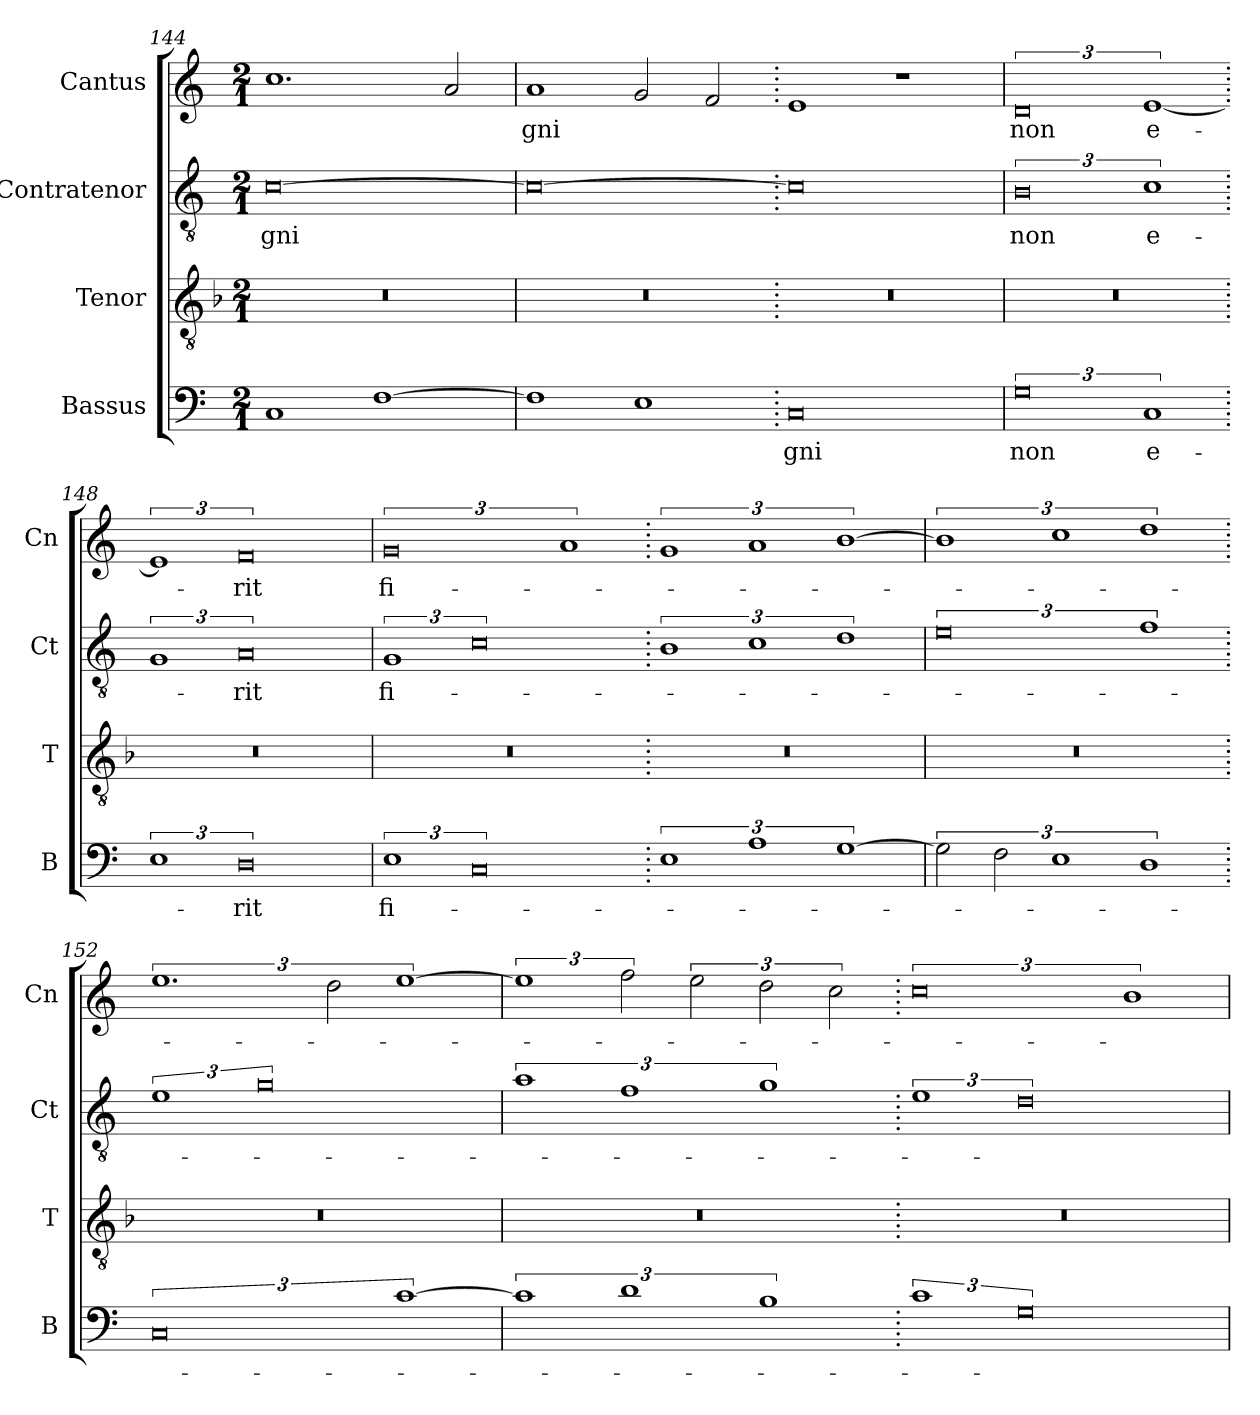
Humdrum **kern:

**kern	**text	**kern	**kern	**text	**kern	**text
*part4	*part4	*part3	*part2	*part2	*part1	*part1
*staff4	*staff4	*staff3	*staff2	*staff2	*staff1	*staff1
*I"Bassus	*	*I"Tenor	*I"Contratenor	*	*I"Cantus	*
*I'B	*	*I'T	*I'Ct	*	*I'Cn	*
*clefF4	*	*clefGv2	*clefGv2	*	*clefG2	*
*k[]	*	*k[b-]	*k[]	*	*k[]	*
*M2/1	*	*M2/1	*M2/1	*	*M2/1	*
=144	=144	=144	=144	=144	=144	=144
1C	.	0r	[0c	-gni	1.cc	.
[1F	.	.	.	.	.	.
.	.	.	.	.	2a/	.
=145	=145	=145	=145	=145	=145	=145
1F]	.	0r	0c_	.	1a	-gni
1E	.	.	.	.	2g/	.
.	.	.	.	.	2f/	.
=146.	=146.	=146.	=146.	=146.	=146.	=146.
0C	-gni	0r	0c]	.	1e	.
.	.	.	.	.	1r	.
=147	=147	=147	=147	=147	=147	=147
3%4G	non	0r	3%4B	non	3%4d	non
3%2C	e-	.	3%2c	e-	[3%2e	e-
=148.	=148.	=148.	=148.	=148.	=148.	=148.
3%2E	.	0r	3%2G	.	3%2e]	.
3%4D	-rit	.	3%4A	-rit	3%4f	-rit
=149	=149	=149	=149	=149	=149	=149
3%2E	fi-	0r	3%2G	fi-	3%4g	fi-
3%4C	.	.	3%4c	.	.	.
.	.	.	.	.	3%2a	.
=150.	=150.	=150.	=150.	=150.	=150.	=150.
3%2E	.	0r	3%2B	.	3%2g	.
3%2A	.	.	3%2c	.	3%2a	.
[3%2G	.	.	3%2d	.	[3%2b	.
=151	=151	=151	=151	=151	=151	=151
3G\]	.	0r	3%4e	.	3%2b]	.
3F\	.	.	.	.	.	.
3%2E	.	.	.	.	3%2cc	.
3%2D	.	.	3%2f	.	3%2dd	.
=152.	=152.	=152.	=152.	=152.	=152.	=152.
3%4C	.	0r	3%2e	.	3%2.ee	.
.	.	.	3%4g	.	.	.
.	.	.	.	.	3dd\	.
[3%2c	.	.	.	.	[3%2ee	.
=153	=153	=153	=153	=153	=153	=153
3%2c]	.	0r	3%2a	.	3%2ee]	.
3%2d	.	.	3%2f	.	3ff\	.
.	.	.	.	.	3ee\	.
3%2B	.	.	3%2g	.	3dd\	.
.	.	.	.	.	3cc\	.
=154.	=154.	=154.	=154.	=154.	=154.	=154.
3%2c	.	0r	3%2e	.	3%4cc	.
3%4G	.	.	3%4d	.	.	.
.	.	.	.	.	3%2b	.
=	=	=	=	=	=	=
*-	*-	*-	*-	*-	*-	*-
